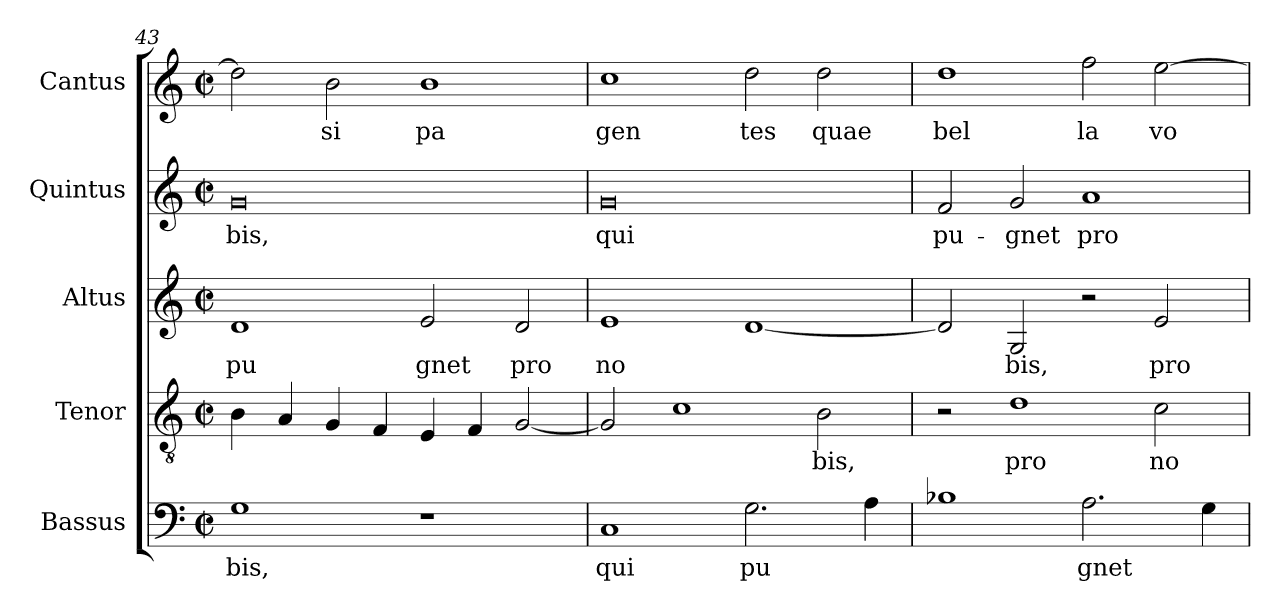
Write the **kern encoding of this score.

**kern	**text	**kern	**text	**kern	**text	**kern	**text	**kern	**text
*part5	*part5	*part4	*part4	*part3	*part3	*part2	*part2	*part1	*part1
*staff5	*staff5	*staff4	*staff4	*staff3	*staff3	*staff2	*staff2	*staff1	*staff1
*I"Bassus	*	*I"Tenor	*	*I"Altus	*	*I"Quintus	*	*I"Cantus	*
*clefF4	*	*clefGv2	*	*clefG2	*	*clefG2	*	*clefG2	*
*M2/2	*	*M2/2	*	*M2/2	*	*M2/2	*	*M2/2	*
*met(c|)	*	*met(c|)	*	*met(c|)	*	*met(c|)	*	*met(c|)	*
=43	=43	=43	=43	=43	=43	=43	=43	=43	=43
!	!LO:LY:b:cj	!	!	!	!LO:LY:b:cj	!	!LO:LY:b:cj	!	!
1G	bis,	4B\	.	1d	pu	0g	-bis,	2dd\]	.
.	.	4A/	.	.	.	.	.	.	.
!	!	!	!	!	!	!	!	!	!LO:LY:b:cj
.	.	4G/	.	.	.	.	.	2b\	si
.	.	4F/	.	.	.	.	.	.	.
!	!	!	!	!	!LO:LY:b:cj	!	!	!	!LO:LY:b:cj
1r	.	4E/	.	2e/	gnet	.	.	1b	pa
.	.	4F/	.	.	.	.	.	.	.
!	!	!	!	!	!LO:LY:b:cj	!	!	!	!
.	.	[<2G/	.	2d/	pro	.	.	.	.
=44	=44	=44	=44	=44	=44	=44	=44	=44	=44
!	!LO:LY:b:cj	!	!	!	!LO:LY:b:cj	!	!LO:LY:b:cj	!	!LO:LY:b:cj
1C	qui	2G/]	.	1e	no	0g	qui	1cc	gen
.	.	1c	.	.	.	.	.	.	.
!	!LO:LY:b	!	!	!	!	!	!	!	!LO:LY:b:cj
2.G\	pu	.	.	[<1d	.	.	.	2dd\	tes
!	!	!	!LO:LY:b:cj	!	!	!	!	!	!LO:LY:b:cj
.	.	2B\	bis,	.	.	.	.	2dd\	quae
4A\	.	.	.	.	.	.	.	.	.
=45	=45	=45	=45	=45	=45	=45	=45	=45	=45
!	!	!	!	!	!	!	!LO:LY:b:cj	!	!LO:LY:b:cj
1B-X	.	2r	.	2d/]	.	2f/	pu-	1dd	bel
!	!	!	!LO:LY:b:cj	!	!LO:LY:b:cj	!	!LO:LY:b:cj	!	!
.	.	1d	pro	2G/	bis,	2g/	-gnet	.	.
!	!LO:LY:b	!	!	!	!	!	!LO:LY:b:cj	!	!LO:LY:b:cj
2.A\	gnet	.	.	2r	.	1a	pro	2ff\	la
!	!	!	!LO:LY:b:cj	!	!LO:LY:b:cj	!	!	!	!LO:LY:b:cj
.	.	2c\	no	2e/	pro	.	.	[>2ee\	vo
4G\	.	.	.	.	.	.	.	.	.
=	=	=	=	=	=	=	=	=	=
*-	*-	*-	*-	*-	*-	*-	*-	*-	*-
